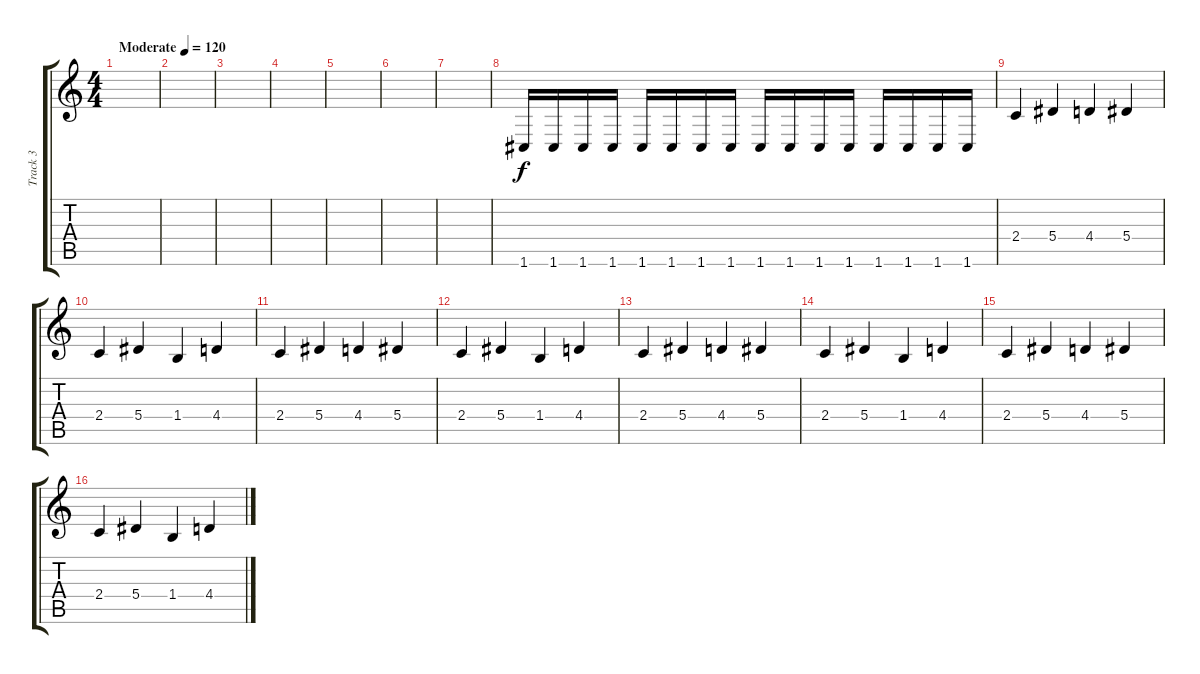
\track ("Track 3" "Track 3") {instrument distortionguitar}
\staff {score tabs}
\tuning (C4 G3 Eb3 Bb2 F2 C2) {hide}
\ts (4 4)
\tempo (120 "Moderate")
\clef g2
\ks c
|
|
|
|
|
|
|
1.6.16 1.6.16 1.6.16 1.6.16 1.6.16 1.6.16 1.6.16 1.6.16 1.6.16 1.6.16 1.6.16 1.6.16 1.6.16 1.6.16 1.6.16 1.6.16 |
2.4.4 5.4.4 4.4.4 5.4.4 |
2.4.4 5.4.4 1.4.4 4.4.4 |
2.4.4 5.4.4 4.4.4 5.4.4 |
2.4.4 5.4.4 1.4.4 4.4.4 |
2.4.4 5.4.4 4.4.4 5.4.4 |
2.4.4 5.4.4 1.4.4 4.4.4 |
2.4.4 5.4.4 4.4.4 5.4.4 |
2.4.4 5.4.4 1.4.4 4.4.4
